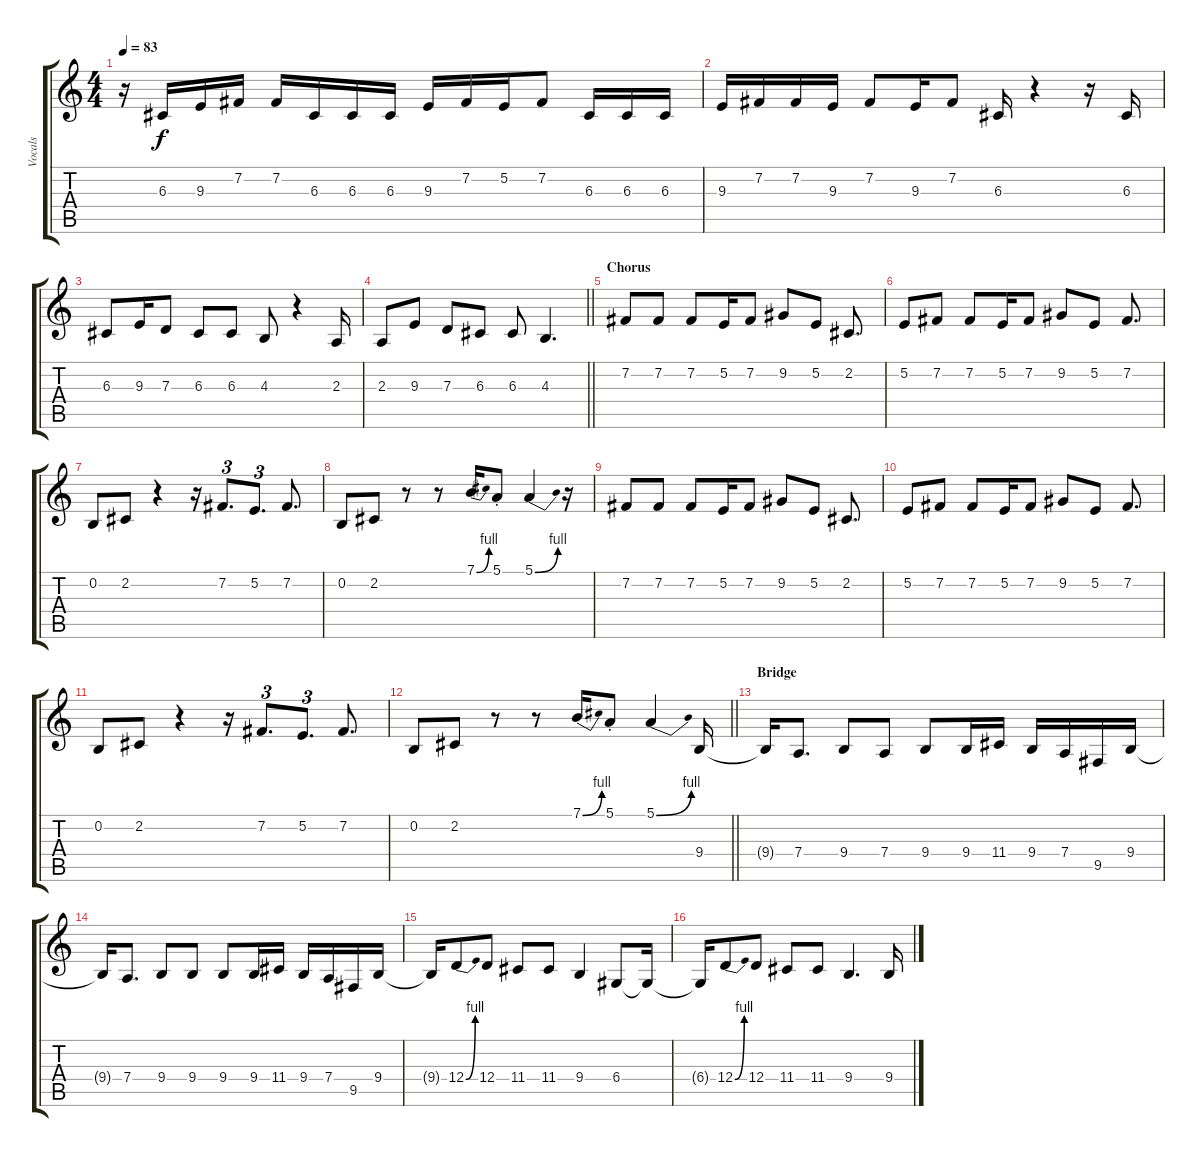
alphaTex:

\track ("Vocals" "Vocals") {instrument tenorsax}
\staff {score tabs}
\tuning (E4 B3 G3 D3 A2 E2) {hide}
\ts (4 4)
\tempo 83
\clef g2
\ks c
r.16{dy f} 6.3.16 9.3.16 7.2.16 7.2.16 6.3.16 6.3.16 6.3.16 9.3.16 7.2.16 5.2.16 7.2.8 6.3.16 6.3.16 6.3.16 |
9.3.16 7.2.16 7.2.16 9.3.16 7.2.8 9.3.16 7.2.8 6.3.16 r.4 r.16 6.3.16 |
6.3.8 9.3.16 7.3.8 6.3.8 6.3.8 4.3.8 r.4 2.3.16 |
\barLineRight lightlight
2.3.8 9.3.8 7.3.8 6.3.8 6.3.8 4.3.4{d} |
\section ("" "Chorus")
7.2.8{volume 11 instrument lead2sawtooth} 7.2.8 7.2.8 5.2.16 7.2.8 9.2.8 5.2.8 2.2.8{d} |
5.2.8 7.2.8 7.2.8 5.2.16 7.2.8 9.2.8 5.2.8 7.2.8{d} |
0.2.8 2.2.8 r.4 r.16 7.2.8{d tu (3 2)} 5.2.8{d tu (3 2)} 7.2.8{d} |
0.2.8 2.2.8 r.8 r.8 7.1{be (bend 0 0 60 4)}.16 5.1{st}.8 5.1{be (bend 0 0 60 4)}.4 r.16 |
7.2.8 7.2.8 7.2.8 5.2.16 7.2.8 9.2.8 5.2.8 2.2.8{d} |
5.2.8 7.2.8 7.2.8 5.2.16 7.2.8 9.2.8 5.2.8 7.2.8{d} |
0.2.8 2.2.8 r.4 r.16 7.2.8{d tu (3 2)} 5.2.8{d tu (3 2)} 7.2.8{d} |
\barLineRight lightlight
0.2.8 2.2.8 r.8 r.8 7.1{be (bend 0 0 60 4)}.16 5.1{st}.8 5.1{be (bend 0 0 60 4)}.4 9.4.16{volume 15 instrument tenorsax} |
\section ("" "Bridge")
9.4{t}.16 7.4.8{d} 9.4.8 7.4.8 9.4.8 9.4.16 11.4.16 9.4.16 7.4.16 9.5.16 9.4.16 |
9.4{t}.16 7.4.8{d} 9.4.8 9.4.8 9.4.8 9.4.16 11.4.16 9.4.16 7.4.16 9.5.16 9.4.16 |
9.4{t}.16 12.4{be (bend 0 0 60 4)}.8 12.4.8 11.4.8 11.4.8 9.4.4 6.4.8 6.4{t}.16 |
6.4{t}.16 12.4{be (bend 0 0 60 4)}.8 12.4.8 11.4.8 11.4.8 9.4.4{d} 9.4.16
